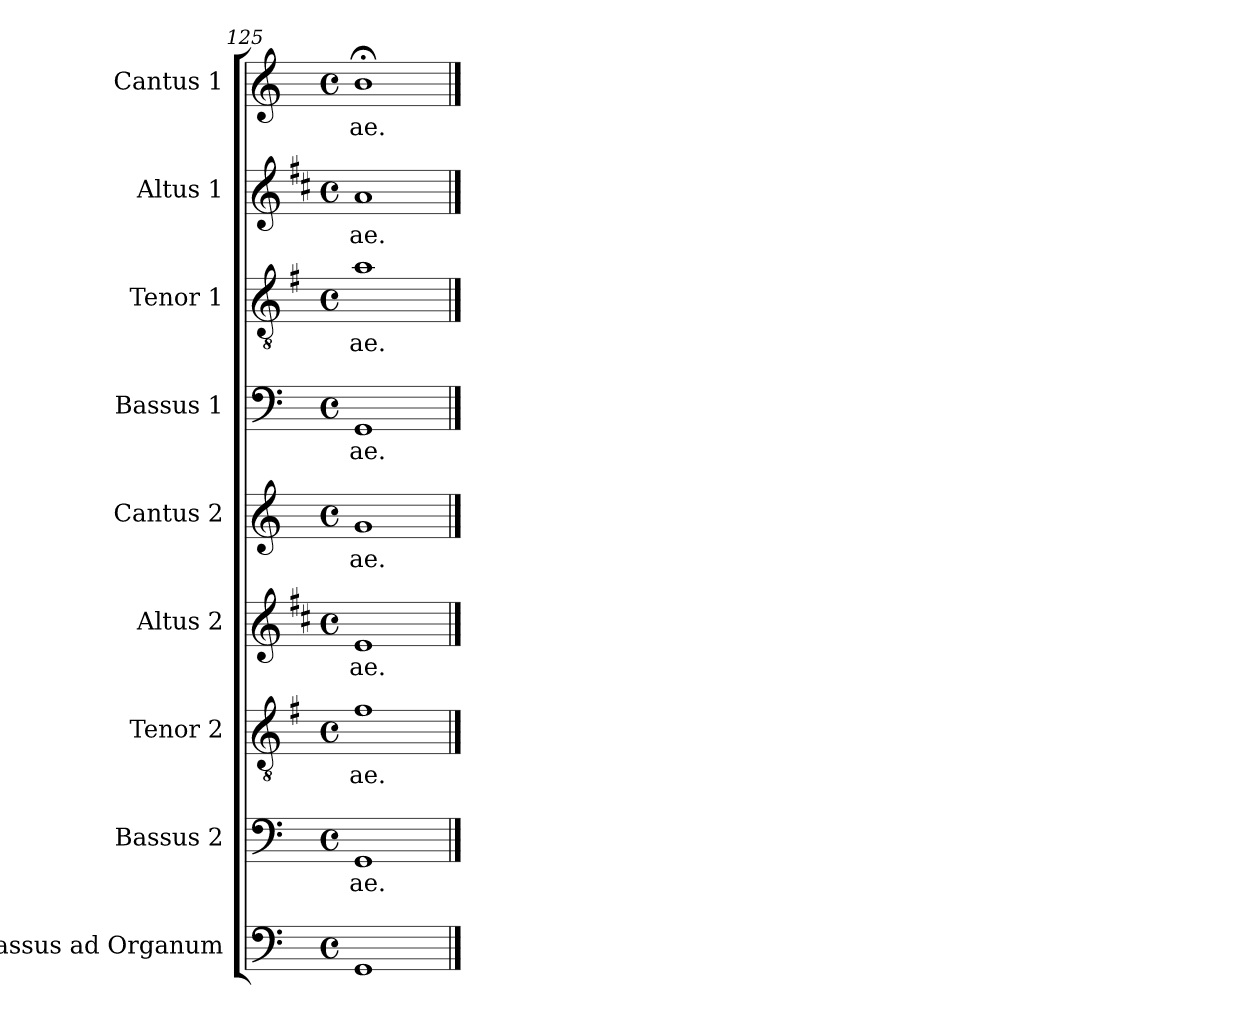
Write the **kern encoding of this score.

**kern	**kern	**text	**kern	**text	**kern	**text	**kern	**text	**kern	**text	**kern	**text	**kern	**text	**kern	**text
*part9	*part8	*part8	*part7	*part7	*part6	*part6	*part5	*part5	*part4	*part4	*part3	*part3	*part2	*part2	*part1	*part1
*staff9	*staff8	*staff8	*staff7	*staff7	*staff6	*staff6	*staff5	*staff5	*staff4	*staff4	*staff3	*staff3	*staff2	*staff2	*staff1	*staff1
*I"Bassus ad Organum	*I"Bassus 2	*	*I"Tenor 2	*	*I"Altus 2	*	*I"Cantus 2	*	*I"Bassus 1	*	*I"Tenor 1	*	*I"Altus 1	*	*I"Cantus 1	*
*I'Org	*I'B2	*	*I'T2	*	*I'A2	*	*I'C2	*	*I'B1	*	*I'T1	*	*I'A1	*	*I'C1	*
*clefF4	*clefF4	*	*clefGv2	*	*clefG2	*	*clefG2	*	*clefF4	*	*clefGv2	*	*clefG2	*	*clefG2	*
*	*	*	*ITrd4c7	*	*ITrd1c2	*	*	*	*	*	*ITrd4c7	*	*ITrd1c2	*	*	*
*k[]	*k[]	*	*k[]	*	*k[]	*	*k[]	*	*k[]	*	*k[]	*	*k[]	*	*k[]	*
*C:	*C:	*	*C:	*	*C:	*	*C:	*	*C:	*	*C:	*	*C:	*	*C:	*
*M4/4	*M4/4	*	*M4/4	*	*M4/4	*	*M4/4	*	*M4/4	*	*M4/4	*	*M4/4	*	*M4/4	*
*met(c)	*met(c)	*	*met(c)	*	*met(c)	*	*met(c)	*	*met(c)	*	*met(c)	*	*met(c)	*	*met(c)	*
=125	=125	=125	=125	=125	=125	=125	=125	=125	=125	=125	=125	=125	=125	=125	=125	=125
!	!	!LO:LY:b	!	!LO:LY:b	!	!LO:LY:b	!	!LO:LY:b	!	!LO:LY:b	!	!LO:LY:b	!	!LO:LY:b	!	!LO:LY:b
1GG	1GG	-ae.	1B	-ae.	1d	-ae.	1g	-ae.	1GG	-ae.	1d	-ae.	1g	-ae.	1b;<	-ae.
==	==	==	==	==	==	==	==	==	==	==	==	==	==	==	==	==
*-	*-	*-	*-	*-	*-	*-	*-	*-	*-	*-	*-	*-	*-	*-	*-	*-
